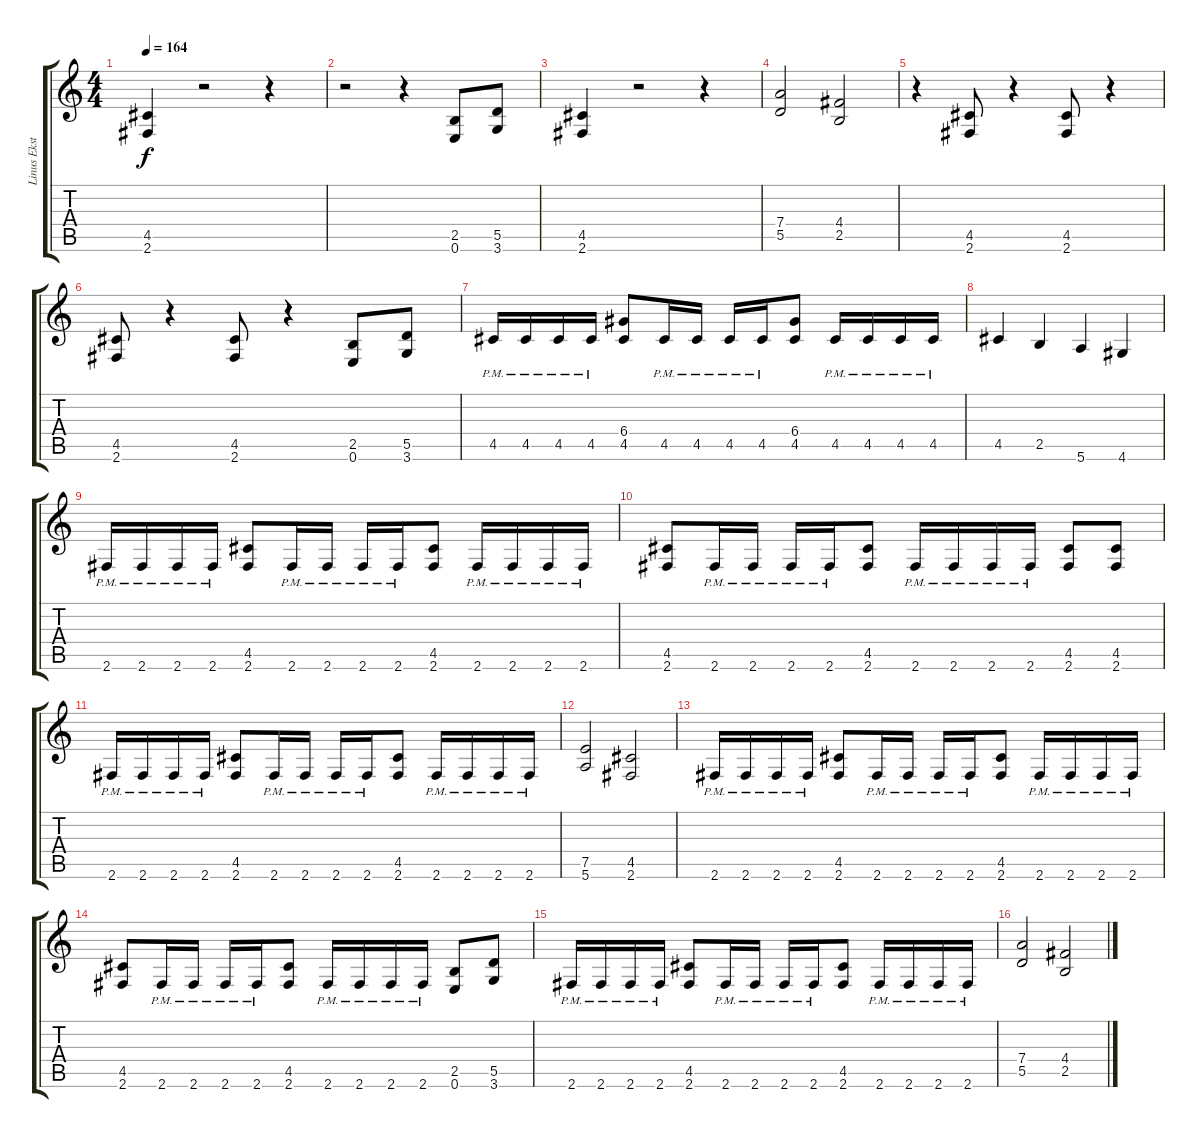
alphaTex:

\track ("Linus Ekstroem" "Linus Ekst") {instrument distortionguitar}
\staff {score tabs}
\tuning (E4 B3 G3 D3 A2 E2) {hide}
\ts (4 4)
\tempo 164
\clef g2
\ks c
(4.5 2.6).4{dy f instrument distortionguitar} r.2 r.4 |
r.2 r.4 (2.5 0.6).8 (5.5 3.6).8 |
(4.5 2.6).4 r.2 r.4 |
(7.4 5.5).2 (4.4 2.5).2 |
r.4 (4.5 2.6).8 r.4 (4.5 2.6).8 r.4 |
(4.5 2.6).8 r.4 (4.5 2.6).8 r.4 (2.5 0.6).8 (5.5 3.6).8 |
4.5{pm}.16 4.5{pm}.16 4.5{pm}.16 4.5{pm}.16 (6.4 4.5).8 4.5{pm}.16 4.5{pm}.16 4.5{pm}.16 4.5{pm}.16 (6.4 4.5).8 4.5{pm}.16 4.5{pm}.16 4.5{pm}.16 4.5{pm}.16 |
4.5.4 2.5.4 5.6.4 4.6.4 |
2.6{pm}.16 2.6{pm}.16 2.6{pm}.16 2.6{pm}.16 (4.5 2.6).8 2.6{pm}.16 2.6{pm}.16 2.6{pm}.16 2.6{pm}.16 (4.5 2.6).8 2.6{pm}.16 2.6{pm}.16 2.6{pm}.16 2.6{pm}.16 |
(4.5 2.6).8 2.6{pm}.16 2.6{pm}.16 2.6{pm}.16 2.6{pm}.16 (4.5 2.6).8 2.6{pm}.16 2.6{pm}.16 2.6{pm}.16 2.6{pm}.16 (4.5 2.6).8 (4.5 2.6).8 |
2.6{pm}.16 2.6{pm}.16 2.6{pm}.16 2.6{pm}.16 (4.5 2.6).8 2.6{pm}.16 2.6{pm}.16 2.6{pm}.16 2.6{pm}.16 (4.5 2.6).8 2.6{pm}.16 2.6{pm}.16 2.6{pm}.16 2.6{pm}.16 |
(7.5 5.6).2 (4.5 2.6).2 |
2.6{pm}.16 2.6{pm}.16 2.6{pm}.16 2.6{pm}.16 (4.5 2.6).8 2.6{pm}.16 2.6{pm}.16 2.6{pm}.16 2.6{pm}.16 (4.5 2.6).8 2.6{pm}.16 2.6{pm}.16 2.6{pm}.16 2.6{pm}.16 |
(4.5 2.6).8 2.6{pm}.16 2.6{pm}.16 2.6{pm}.16 2.6{pm}.16 (4.5 2.6).8 2.6{pm}.16 2.6{pm}.16 2.6{pm}.16 2.6{pm}.16 (2.5 0.6).8 (5.5 3.6).8 |
2.6{pm}.16 2.6{pm}.16 2.6{pm}.16 2.6{pm}.16 (4.5 2.6).8 2.6{pm}.16 2.6{pm}.16 2.6{pm}.16 2.6{pm}.16 (4.5 2.6).8 2.6{pm}.16 2.6{pm}.16 2.6{pm}.16 2.6{pm}.16 |
(7.4 5.5).2 (4.4 2.5).2
